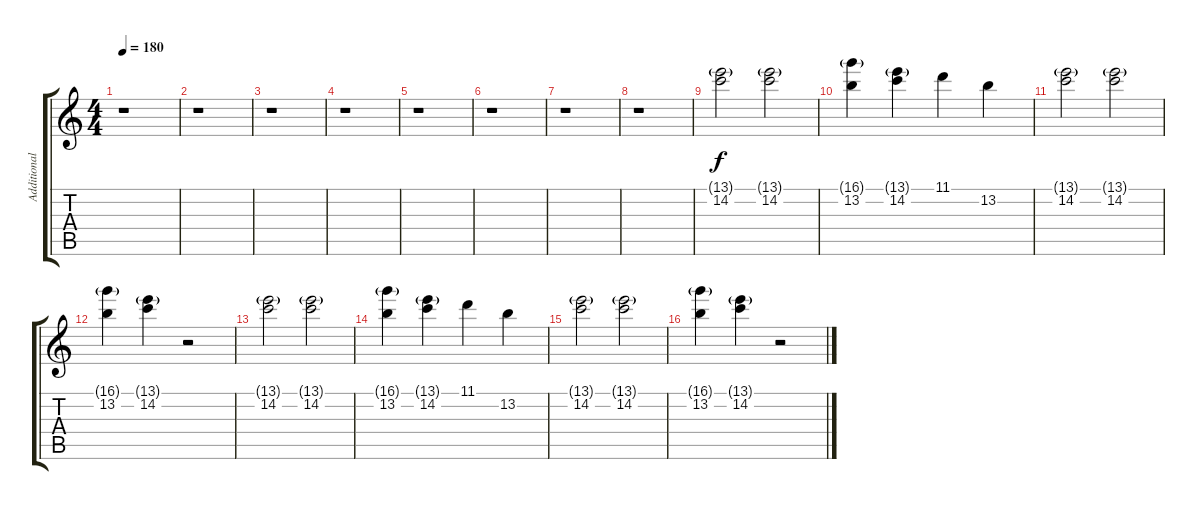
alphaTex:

\track ("Additional Guitars" "Additional") {instrument distortionguitar}
\staff {score tabs}
\tuning (Eb4 Bb3 Gb3 Db3 Ab2 Eb2) {hide}
\ts (4 4)
\tempo 180
\clef g2
\ks c
r.1{dy f instrument distortionguitar} |
r.1 |
r.1 |
r.1 |
r.1 |
r.1 |
r.1 |
r.1 |
(13.1{g} 14.2).2 (13.1{g} 14.2).2 |
(16.1{g} 13.2).4 (13.1{g} 14.2).4 11.1.4 13.2.4 |
(13.1{g} 14.2).2 (13.1{g} 14.2).2 |
(16.1{g} 13.2).4 (13.1{g} 14.2).4 r.2 |
(13.1{g} 14.2).2 (13.1{g} 14.2).2 |
(16.1{g} 13.2).4 (13.1{g} 14.2).4 11.1.4 13.2.4 |
(13.1{g} 14.2).2 (13.1{g} 14.2).2 |
(16.1{g} 13.2).4 (13.1{g} 14.2).4 r.2
